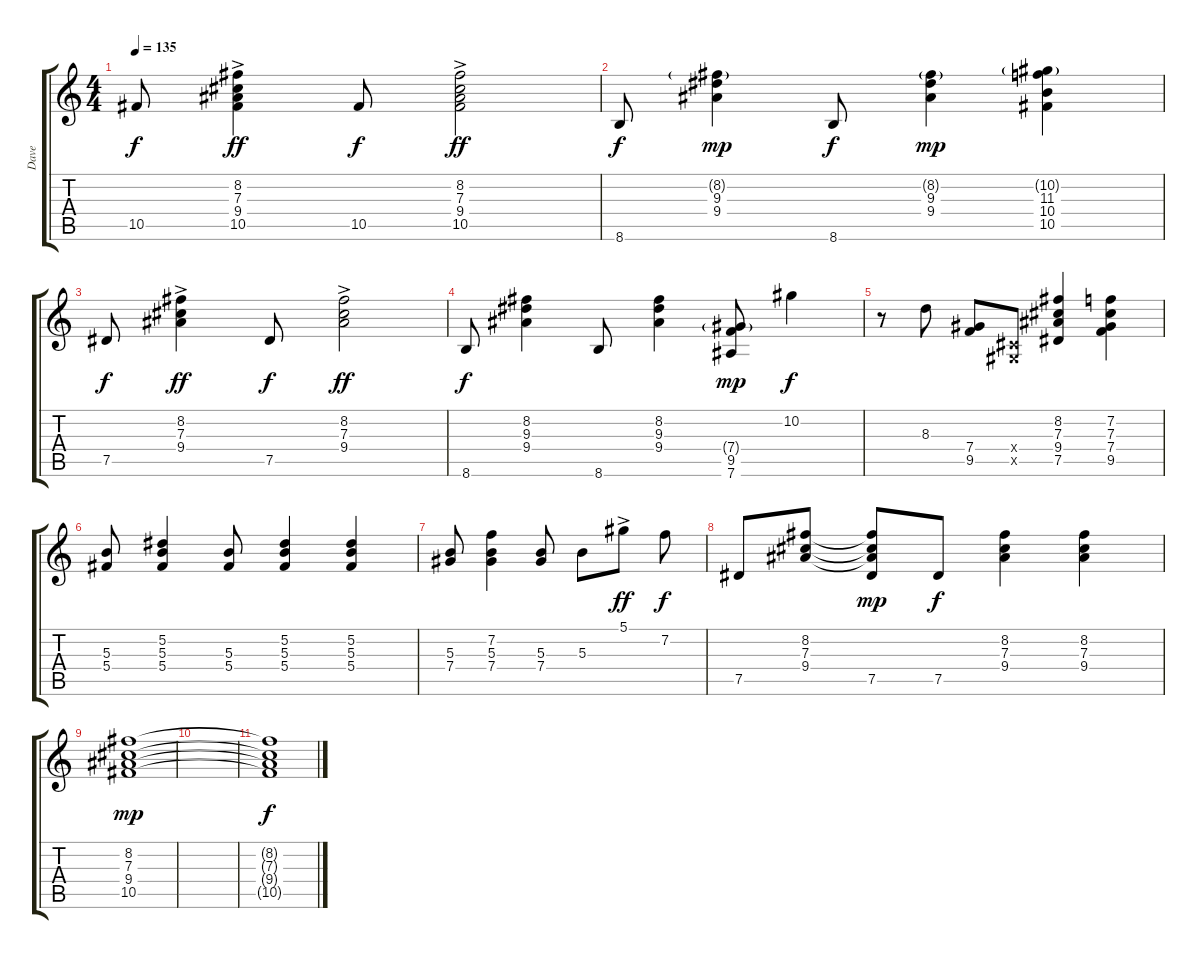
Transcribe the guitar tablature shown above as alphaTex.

\track ("Dave" "Dave") {instrument overdrivenguitar}
\staff {score tabs}
\tuning (Eb4 Bb3 Gb3 Db3 Ab2 Eb2) {hide}
\ts (4 4)
\tempo 135
\clef g2
\ks c
10.5.8{dy f} (8.2{ac} 7.3 9.4 10.5).4{dy ff} 10.5.8{dy f} (8.2{ac} 7.3 9.4 10.5).2{dy ff} |
8.6.8{dy f} (8.2{g} 9.3 9.4).4{dy mp} 8.6.8{dy f} (8.2{g} 9.3 9.4).4{dy mp} (10.2{g} 11.3 10.4 10.5).4 |
7.5.8{dy f} (8.2{ac} 7.3 9.4).4{dy ff} 7.5.8{dy f} (8.2{ac} 7.3 9.4).2{dy ff} |
8.6.8{dy f} (8.2 9.3 9.4).4 8.6.8 (8.2 9.3 9.4).4 (7.4{g} 9.5 7.6).8{dy mp} 10.2.4{dy f} |
r.8 8.3.8 (7.4 9.5).8 (0.4{x} 0.5{x}).8 (8.2 7.3 9.4 7.5).4 (7.2 7.3 7.4 9.5).4 |
(5.3 5.4).8 (5.2 5.3 5.4).4 (5.3 5.4).8 (5.2 5.3 5.4).4 (5.2 5.3 5.4).4 |
(5.3 7.4).8 (7.2 5.3 7.4).4 (5.3 7.4).8 5.3.8 5.1{ac}.8{dy ff} 7.2.8{dy f} |
7.5.8 (8.2 7.3 9.4).8 (8.2{t} 7.3{t} 9.4{t} 7.5).8{dy mp} 7.5.8{dy f} (8.2 7.3 9.4).4 (8.2 7.3 9.4).4 |
(8.2 7.3 9.4 10.5).1{dy mp volume 0} |
|
(8.2{t} 7.3{t} 9.4{t} 10.5{t}).1{dy f}
